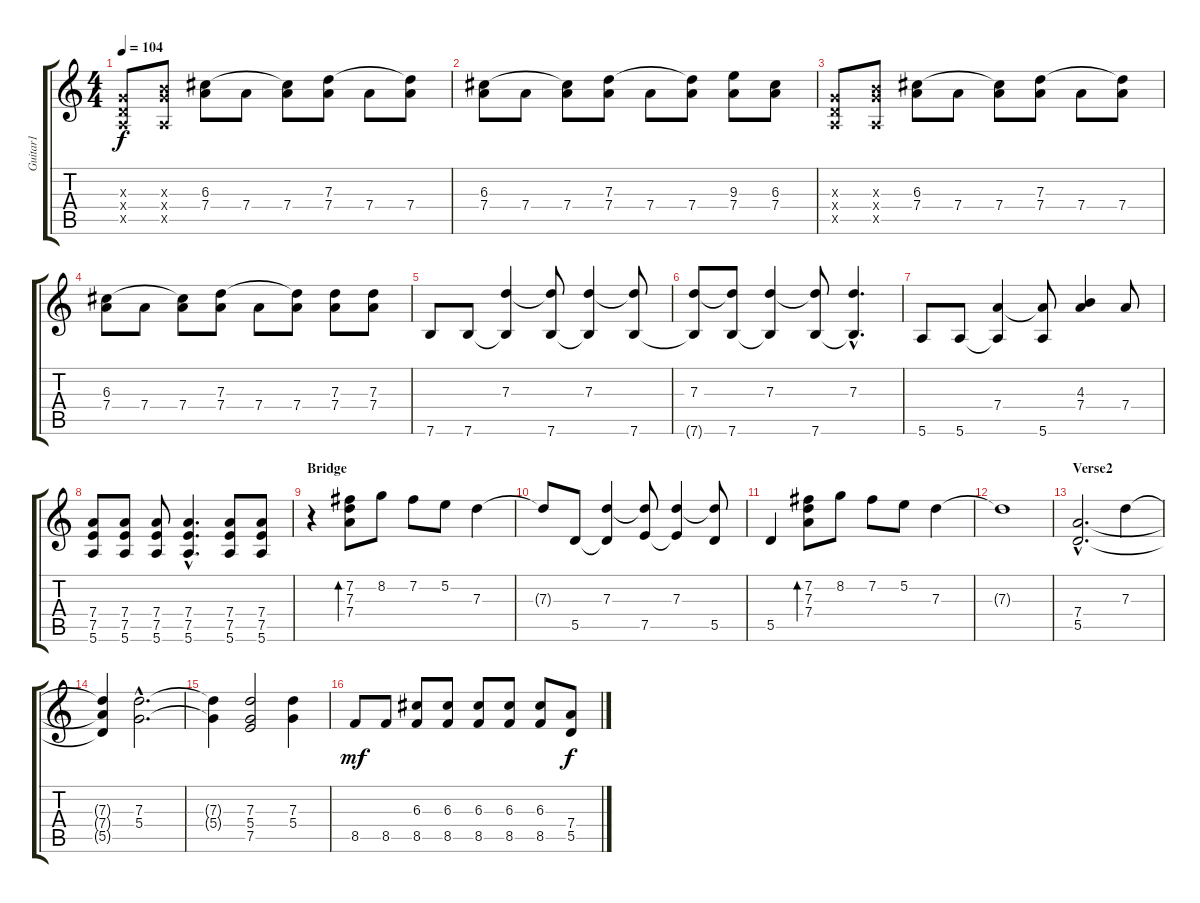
\track ("Guitar1" "Guitar1") {instrument electricguitarclean}
\staff {score tabs}
\tuning (E4 B3 G3 D3 A2 E2) {hide}
\ts (4 4)
\tempo 104
\clef g2
\ks c
(0.3{x} 0.4{x} 0.5{x}).8{dy f} (0.3{x} 9.4{x} 0.5{x}).8 (6.3 7.4).8 7.4.8 (6.3{t} 7.4).8 (7.3 7.4).8 7.4.8 (7.3{t} 7.4).8 |
(6.3 7.4).8 7.4.8 (6.3{t} 7.4).8 (7.3 7.4).8 7.4.8 (7.3{t} 7.4).8 (9.3 7.4).8 (6.3 7.4).8 |
(0.3{x} 0.4{x} 0.5{x}).8 (0.3{x} 9.4{x} 0.5{x}).8 (6.3 7.4).8 7.4.8 (6.3{t} 7.4).8 (7.3 7.4).8 7.4.8 (7.3{t} 7.4).8 |
(6.3 7.4).8 7.4.8 (6.3{t} 7.4).8 (7.3 7.4).8 7.4.8 (7.3{t} 7.4).8 (7.3 7.4).8 (7.3 7.4).8 |
7.6.8 7.6.8 (7.3 7.6{t}).4 (7.3{t} 7.6).8 (7.3 7.6{t}).4 (7.3{t} 7.6).8 |
(7.3 7.6{t}).8 (7.3{t} 7.6).8 (7.3 7.6{t}).4 (7.3{t} 7.6).8 (7.3{hac} 7.6{hac t}).4{d} |
5.6.8 5.6.8 (7.4 5.6{t}).4 (7.4{t} 5.6).8 (4.3 7.4).4 7.4.8 |
(7.4 7.5 5.6).8 (7.4 7.5 5.6).8 (7.4 7.5 5.6).8 (7.4{hac} 7.5{hac} 5.6{hac}).4{d} (7.4 7.5 5.6).8 (7.4 7.5 5.6).8 |
\section ("" "Bridge")
r.4 (7.2 7.3 7.4).8{bd 120} 8.2.8 7.2.8 5.2.8 7.3.4 |
7.3{t}.8 5.5.8 (7.3 5.5{t}).4 (7.3{t} 7.5).8 (7.3 7.5{t}).4 (7.3{t} 5.5).8 |
5.5.4 (7.2 7.3 7.4).8{bd 120} 8.2.8 7.2.8 5.2.8 7.3.4 |
7.3{t}.1 |
\section ("" "Verse2")
(7.4{hac} 5.5{hac}).2{d} 7.3.4 |
(7.3{t} 7.4{t} 5.5{t}).4 (7.3{hac} 5.4{hac}).2{d} |
(7.3{t} 5.4{t}).4 (7.3 5.4 7.5).2 (7.3 5.4).4 |
8.5.8{dy mf} 8.5.8 (6.3 8.5).8 (6.3 8.5).8 (6.3 8.5).8 (6.3 8.5).8 (6.3 8.5).8 (7.4 5.5).8{dy f}
